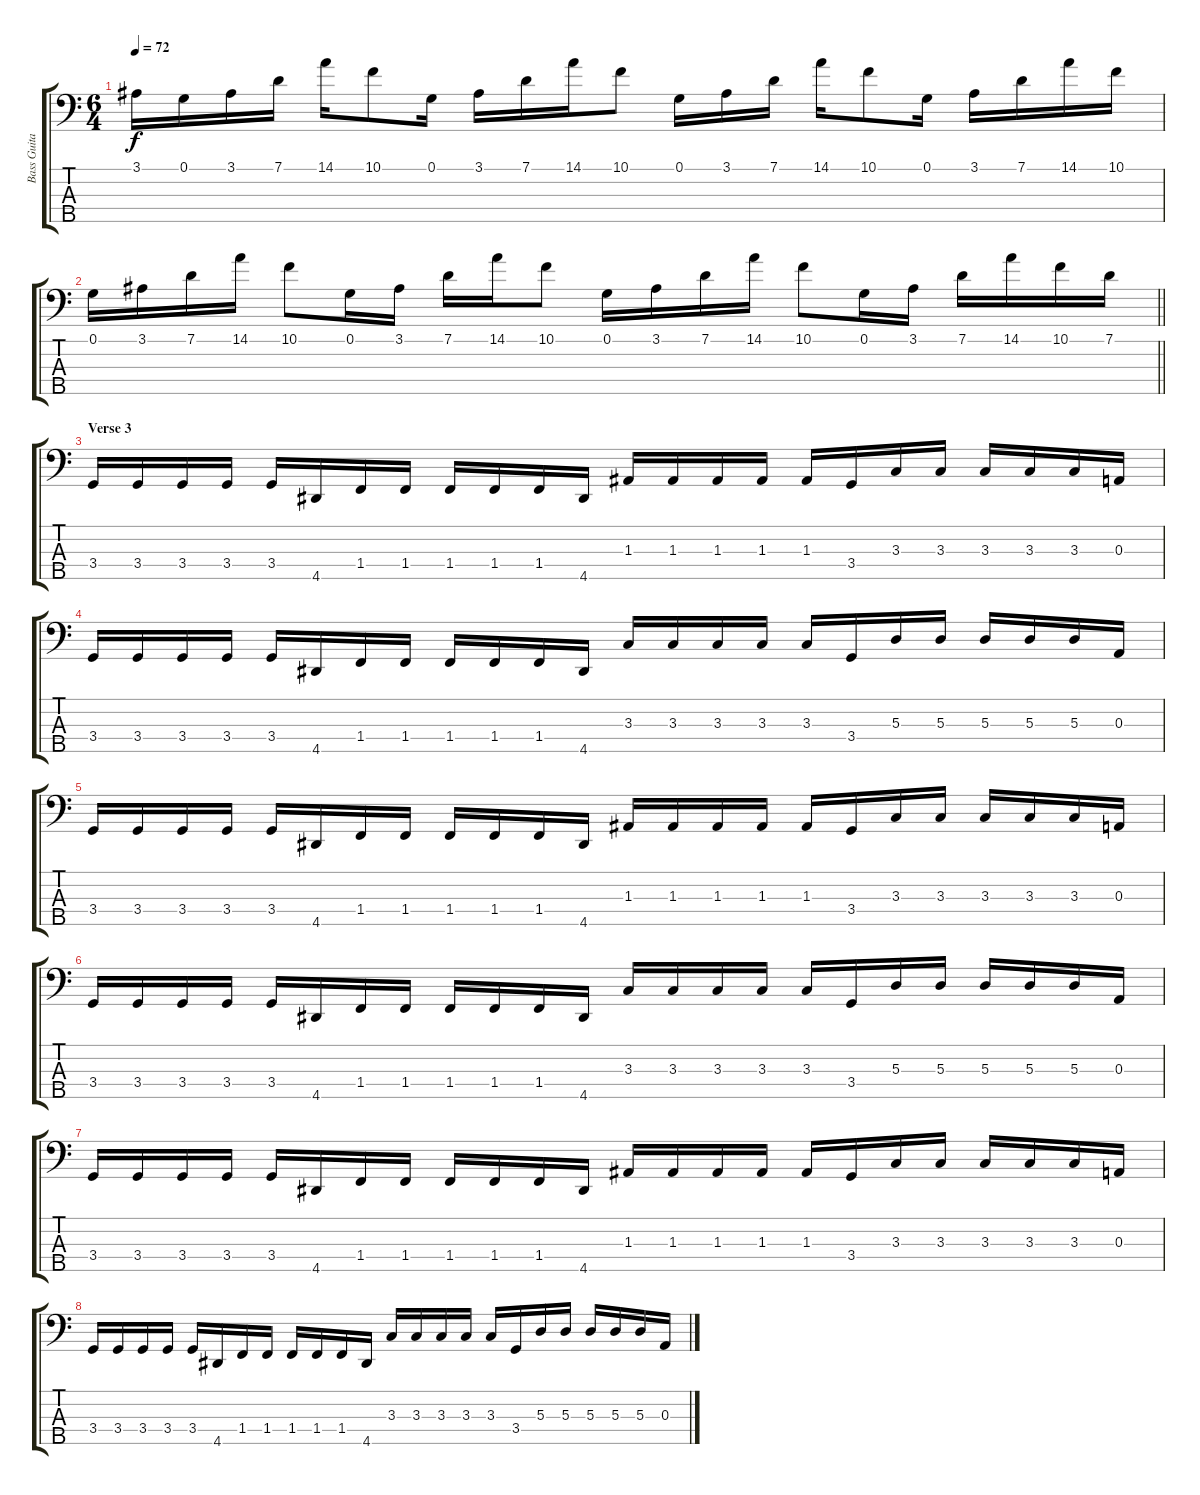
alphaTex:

\track ("Bass Guitar" "Bass Guita") {instrument electricbassfinger}
\staff {score tabs}
\tuning (G2 D2 A1 E1 B0) {hide}
\ts (6 4)
\tempo 72
\clef f4
\ks c
3.1.16{dy f} 0.1.16 3.1.16 7.1.16 14.1.16 10.1.8 0.1.16 3.1.16 7.1.16 14.1.16 10.1.8 0.1.16 3.1.16 7.1.16 14.1.16 10.1.8 0.1.16 3.1.16 7.1.16 14.1.16 10.1.16 |
\barLineRight lightlight
0.1.16 3.1.16 7.1.16 14.1.16 10.1.8 0.1.16 3.1.16 7.1.16 14.1.16 10.1.8 0.1.16 3.1.16 7.1.16 14.1.16 10.1.8 0.1.16 3.1.16 7.1.16 14.1.16 10.1.16 7.1.16 |
\section ("" "Verse 3")
3.4.16 3.4.16 3.4.16 3.4.16 3.4.16 4.5.16 1.4.16 1.4.16 1.4.16 1.4.16 1.4.16 4.5.16 1.3.16 1.3.16 1.3.16 1.3.16 1.3.16 3.4.16 3.3.16 3.3.16 3.3.16 3.3.16 3.3.16 0.3.16 |
3.4.16 3.4.16 3.4.16 3.4.16 3.4.16 4.5.16 1.4.16 1.4.16 1.4.16 1.4.16 1.4.16 4.5.16 3.3.16 3.3.16 3.3.16 3.3.16 3.3.16 3.4.16 5.3.16 5.3.16 5.3.16 5.3.16 5.3.16 0.3.16 |
3.4.16 3.4.16 3.4.16 3.4.16 3.4.16 4.5.16 1.4.16 1.4.16 1.4.16 1.4.16 1.4.16 4.5.16 1.3.16 1.3.16 1.3.16 1.3.16 1.3.16 3.4.16 3.3.16 3.3.16 3.3.16 3.3.16 3.3.16 0.3.16 |
3.4.16 3.4.16 3.4.16 3.4.16 3.4.16 4.5.16 1.4.16 1.4.16 1.4.16 1.4.16 1.4.16 4.5.16 3.3.16 3.3.16 3.3.16 3.3.16 3.3.16 3.4.16 5.3.16 5.3.16 5.3.16 5.3.16 5.3.16 0.3.16 |
3.4.16 3.4.16 3.4.16 3.4.16 3.4.16 4.5.16 1.4.16 1.4.16 1.4.16 1.4.16 1.4.16 4.5.16 1.3.16 1.3.16 1.3.16 1.3.16 1.3.16 3.4.16 3.3.16 3.3.16 3.3.16 3.3.16 3.3.16 0.3.16 |
3.4.16 3.4.16 3.4.16 3.4.16 3.4.16 4.5.16 1.4.16 1.4.16 1.4.16 1.4.16 1.4.16 4.5.16 3.3.16 3.3.16 3.3.16 3.3.16 3.3.16 3.4.16 5.3.16 5.3.16 5.3.16 5.3.16 5.3.16 0.3.16
